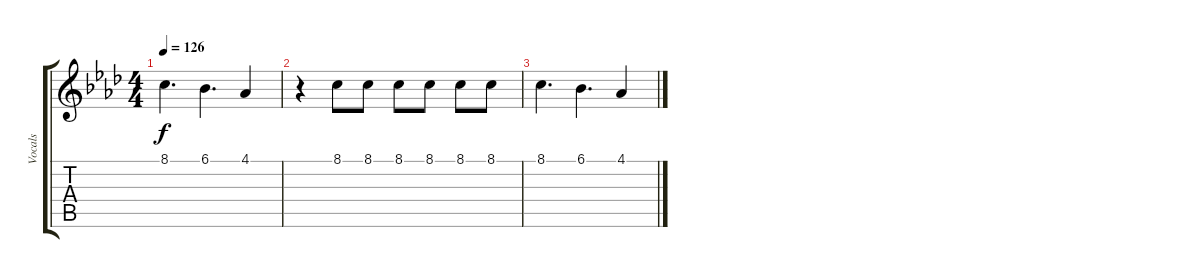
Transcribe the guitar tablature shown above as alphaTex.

\track ("Vocals" "Vocals") {instrument altosax}
\staff {score tabs}
\tuning (E4 B3 G3 D3 A2 E2) {hide}
\ts (4 4)
\tempo 126
\clef g2
\ks ab
8.1.4{d dy f} 6.1.4{d} 4.1.4 |
r.4 8.1.8 8.1.8 8.1.8 8.1.8 8.1.8 8.1.8 |
8.1.4{d} 6.1.4{d} 4.1.4
